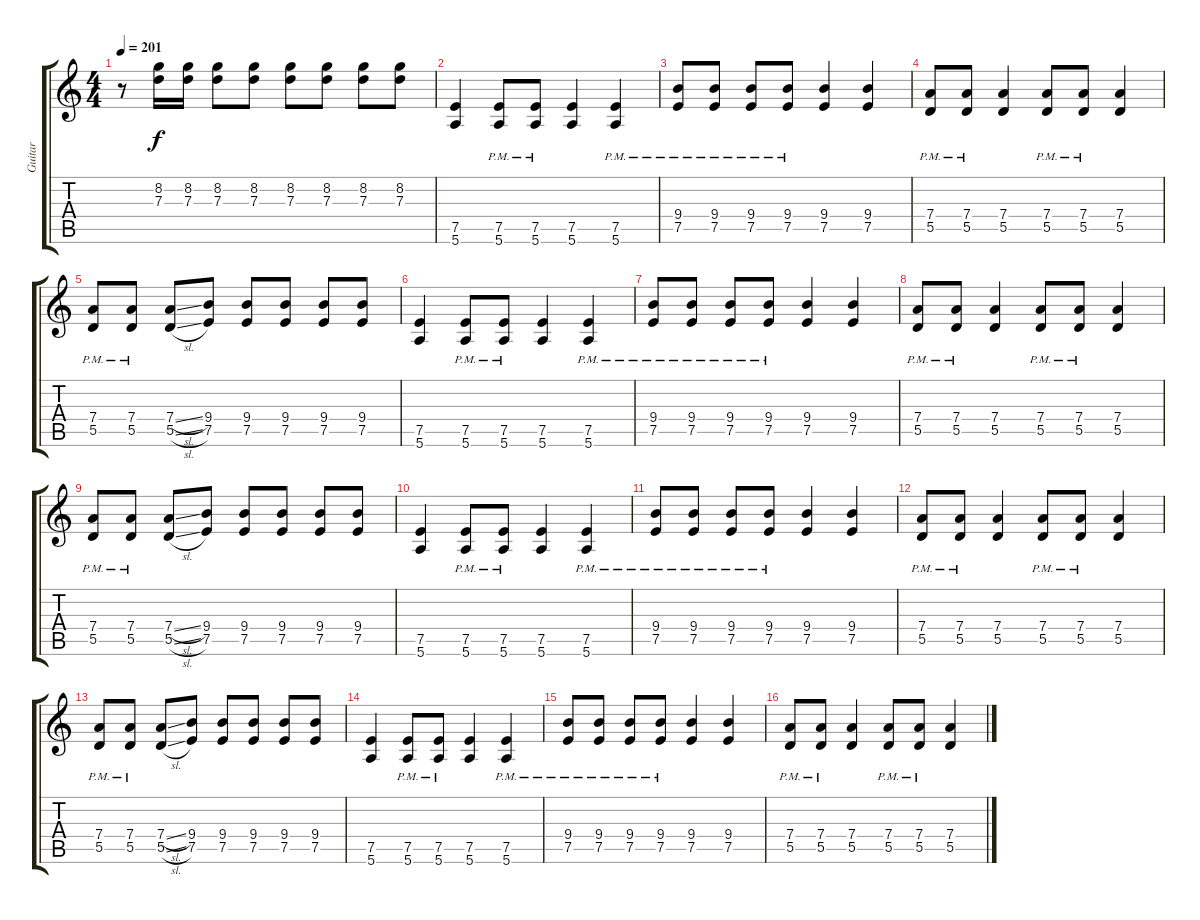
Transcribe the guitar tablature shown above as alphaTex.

\track ("Guitar" "Guitar") {instrument acousticguitarsteel}
\staff {score tabs}
\tuning (E4 B3 G3 D3 A2 E2) {hide}
\ts (4 4)
\tempo 201
\clef g2
\ks c
r.8{dy f} (8.2 7.3).16 (8.2 7.3).16 (8.2 7.3).8 (8.2 7.3).8 (8.2 7.3).8 (8.2 7.3).8 (8.2 7.3).8 (8.2 7.3).8 |
(7.5 5.6).4{instrument overdrivenguitar} (7.5{pm} 5.6{pm}).8 (7.5{pm} 5.6{pm}).8 (7.5 5.6).4 (7.5{pm} 5.6{pm}).4 |
(9.4{pm} 7.5{pm}).8 (9.4{pm} 7.5{pm}).8 (9.4{pm} 7.5{pm}).8 (9.4{pm} 7.5{pm}).8 (9.4 7.5).4 (9.4 7.5).4 |
(7.4{pm} 5.5{pm}).8 (7.4{pm} 5.5{pm}).8 (7.4 5.5).4 (7.4{pm} 5.5{pm}).8 (7.4{pm} 5.5{pm}).8 (7.4 5.5).4 |
(7.4{pm} 5.5{pm}).8 (7.4{pm} 5.5{pm}).8 (7.4{sl} 5.5{sl}).8 (9.4 7.5).8 (9.4 7.5).8 (9.4 7.5).8 (9.4 7.5).8 (9.4 7.5).8 |
(7.5 5.6).4 (7.5{pm} 5.6{pm}).8 (7.5{pm} 5.6{pm}).8 (7.5 5.6).4 (7.5{pm} 5.6{pm}).4 |
(9.4{pm} 7.5{pm}).8 (9.4{pm} 7.5{pm}).8 (9.4{pm} 7.5{pm}).8 (9.4{pm} 7.5{pm}).8 (9.4 7.5).4 (9.4 7.5).4 |
(7.4{pm} 5.5{pm}).8 (7.4{pm} 5.5{pm}).8 (7.4 5.5).4 (7.4{pm} 5.5{pm}).8 (7.4{pm} 5.5{pm}).8 (7.4 5.5).4 |
(7.4{pm} 5.5{pm}).8 (7.4{pm} 5.5{pm}).8 (7.4{sl} 5.5{sl}).8 (9.4 7.5).8 (9.4 7.5).8 (9.4 7.5).8 (9.4 7.5).8 (9.4 7.5).8 |
(7.5 5.6).4 (7.5{pm} 5.6{pm}).8 (7.5{pm} 5.6{pm}).8 (7.5 5.6).4 (7.5{pm} 5.6{pm}).4 |
(9.4{pm} 7.5{pm}).8 (9.4{pm} 7.5{pm}).8 (9.4{pm} 7.5{pm}).8 (9.4{pm} 7.5{pm}).8 (9.4 7.5).4 (9.4 7.5).4 |
(7.4{pm} 5.5{pm}).8 (7.4{pm} 5.5{pm}).8 (7.4 5.5).4 (7.4{pm} 5.5{pm}).8 (7.4{pm} 5.5{pm}).8 (7.4 5.5).4 |
(7.4{pm} 5.5{pm}).8 (7.4{pm} 5.5{pm}).8 (7.4{sl} 5.5{sl}).8 (9.4 7.5).8 (9.4 7.5).8 (9.4 7.5).8 (9.4 7.5).8 (9.4 7.5).8 |
(7.5 5.6).4 (7.5{pm} 5.6{pm}).8 (7.5{pm} 5.6{pm}).8 (7.5 5.6).4 (7.5{pm} 5.6{pm}).4 |
(9.4{pm} 7.5{pm}).8 (9.4{pm} 7.5{pm}).8 (9.4{pm} 7.5{pm}).8 (9.4{pm} 7.5{pm}).8 (9.4 7.5).4 (9.4 7.5).4 |
(7.4{pm} 5.5{pm}).8 (7.4{pm} 5.5{pm}).8 (7.4 5.5).4 (7.4{pm} 5.5{pm}).8 (7.4{pm} 5.5{pm}).8 (7.4 5.5).4
